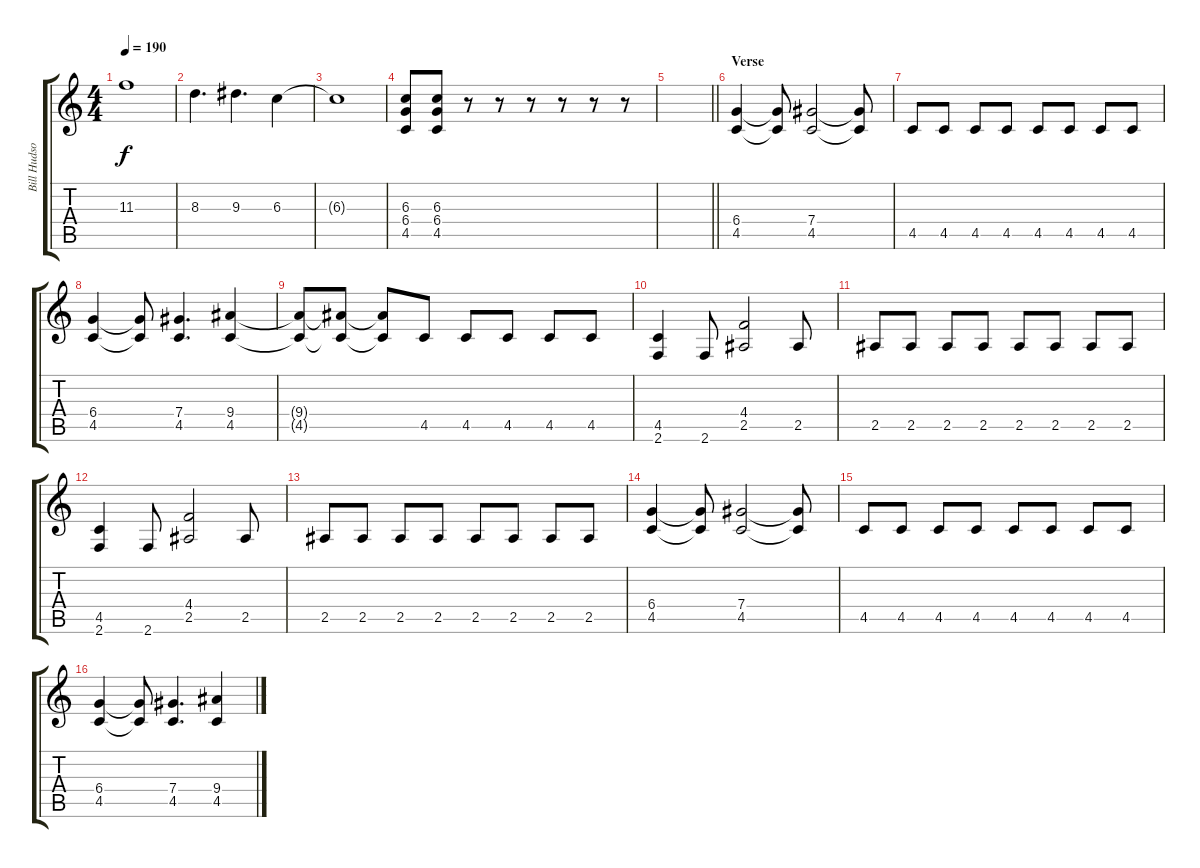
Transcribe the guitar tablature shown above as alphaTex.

\track ("Bill Hudson" "Bill Hudso") {instrument distortionguitar}
\staff {score tabs}
\tuning (Eb4 Bb3 Gb3 Db3 Ab2 Eb2) {hide}
\ts (4 4)
\tempo 190
\clef g2
\ks c
11.3.1{dy f} |
8.3.4{d} 9.3.4{d} 6.3.4 |
6.3{t}.1 |
(6.3 6.4 4.5).8 (6.3 6.4 4.5).8 r.8 r.8 r.8 r.8 r.8 r.8 |
\barLineRight lightlight
|
\section ("" "Verse")
(6.4 4.5).4 (6.4{t} 4.5{t}).8 (7.4 4.5).2 (7.4{t} 4.5{t}).8 |
4.5.8 4.5.8 4.5.8 4.5.8 4.5.8 4.5.8 4.5.8 4.5.8 |
(6.4 4.5).4 (6.4{t} 4.5{t}).8 (7.4 4.5).4{d} (9.4 4.5).4 |
(9.4{t} 4.5{t}).8 (9.4{t} 4.5{t}).8 (9.4{t} 4.5{t}).8 4.5.8 4.5.8 4.5.8 4.5.8 4.5.8 |
(4.5 2.6).4 2.6.8 (4.4 2.5).2 2.5.8 |
2.5.8 2.5.8 2.5.8 2.5.8 2.5.8 2.5.8 2.5.8 2.5.8 |
(4.5 2.6).4 2.6.8 (4.4 2.5).2 2.5.8 |
2.5.8 2.5.8 2.5.8 2.5.8 2.5.8 2.5.8 2.5.8 2.5.8 |
(6.4 4.5).4 (6.4{t} 4.5{t}).8 (7.4 4.5).2 (7.4{t} 4.5{t}).8 |
4.5.8 4.5.8 4.5.8 4.5.8 4.5.8 4.5.8 4.5.8 4.5.8 |
(6.4 4.5).4 (6.4{t} 4.5{t}).8 (7.4 4.5).4{d} (9.4 4.5).4
